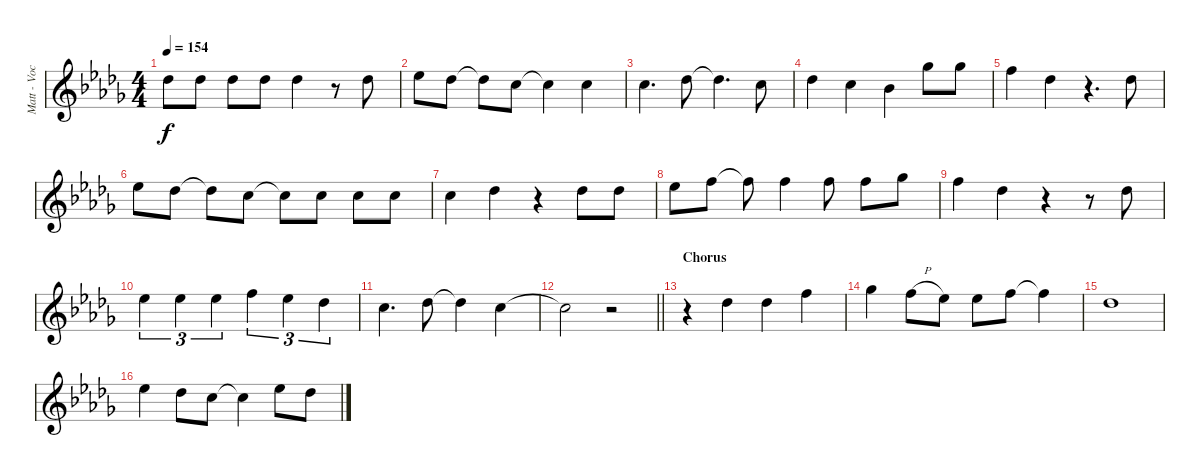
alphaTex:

\track ("Matt - Vocals" "Matt - Voc") {instrument distortionguitar}
\staff {score}
\tuning (E4 B3 G3 D3 A2 E2) {hide}
\ts (4 4)
\tempo 154
\clef g2
\ks db
2.2.8{dy f} 2.2.8 2.2.8 2.2.8 2.2.4 r.8 6.3.8 |
4.2.8 2.2.8 2.2{t}.8 1.2.8 1.2{t}.4 1.2.4 |
1.2.4{d} 2.2.8 2.2{t}.4{d} 1.2.8 |
2.2.4 1.2.4 3.3.4 2.1.8 7.2.8 |
1.1.4 6.3.4 r.4{d} 2.2.8 |
4.2.8 2.2.8 2.2{t}.8 1.2.8 1.2{t}.8 1.2.8 1.2.8 1.2.8 |
1.2.4 2.2.4 r.4 2.2.8 2.2.8 |
4.2.8 1.1.8 1.1{t}.8 1.1.4 1.1.8 1.1.8 7.2.8 |
1.1.4 6.3.4 r.4 r.8 2.2.8 |
4.2.4{tu (3 2)} 4.2.4{tu (3 2)} 4.2.4{tu (3 2)} 1.1.4{tu (3 2)} 4.2.4{tu (3 2)} 2.2.4{tu (3 2)} |
1.2.4{d} 2.2.8 2.2{t}.4 1.2.4 |
\barLineRight lightlight
1.2{t}.2 r.2 |
\section ("" "Chorus")
r.4 2.2.4 2.2.4 1.1.4 |
2.1.4 6.2{h}.8 4.2.8 4.2.8 1.1.8 1.1{t}.4 |
2.2.1 |
4.2.4 2.2.8 1.2.8 1.2{t}.4 4.2.8 2.2.8
